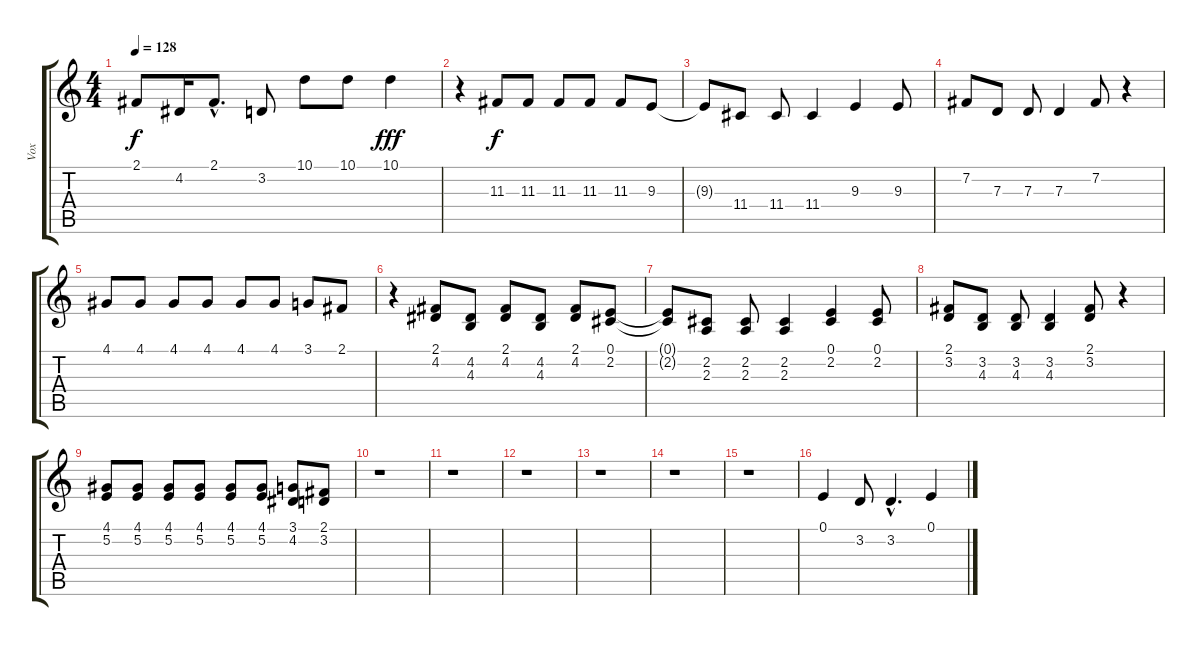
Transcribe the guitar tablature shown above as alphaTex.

\track ("Vox" "Vox") {instrument bassoon}
\staff {score tabs}
\tuning (E4 B3 G3 D3 A2 E2) {hide}
\ts (4 4)
\tempo 128
\clef g2
\ks c
2.1.8{dy f} 4.2.16 2.1{hac}.8{d} 3.2.8 10.1.8 10.1.8 10.1.4{dy fff} |
r.4 11.3.8{dy f} 11.3.8 11.3.8 11.3.8 11.3.8 9.3.8 |
9.3{t}.8 11.4.8 11.4.8 11.4.4 9.3.4 9.3.8 |
7.2.8 7.3.8 7.3.8 7.3.4 7.2.8 r.4 |
4.1.8 4.1.8 4.1.8 4.1.8 4.1.8 4.1.8 3.1.8 2.1.8 |
r.4 (2.1 4.2).8 (4.2 4.3).8 (2.1 4.2).8 (4.2 4.3).8 (2.1 4.2).8 (0.1 2.2).8 |
(0.1{t} 2.2{t}).8 (2.2 2.3).8 (2.2 2.3).8 (2.2 2.3).4 (0.1 2.2).4 (0.1 2.2).8 |
(2.1 3.2).8 (3.2 4.3).8 (3.2 4.3).8 (3.2 4.3).4 (2.1 3.2).8 r.4 |
(4.1 5.2).8 (4.1 5.2).8 (4.1 5.2).8 (4.1 5.2).8 (4.1 5.2).8 (4.1 5.2).8 (3.1 4.2).8 (2.1 3.2).8 |
r.1 |
r.1 |
r.1 |
r.1 |
r.1 |
r.1 |
0.1.4 3.2.8 3.2{hac}.4{d} 0.1.4
